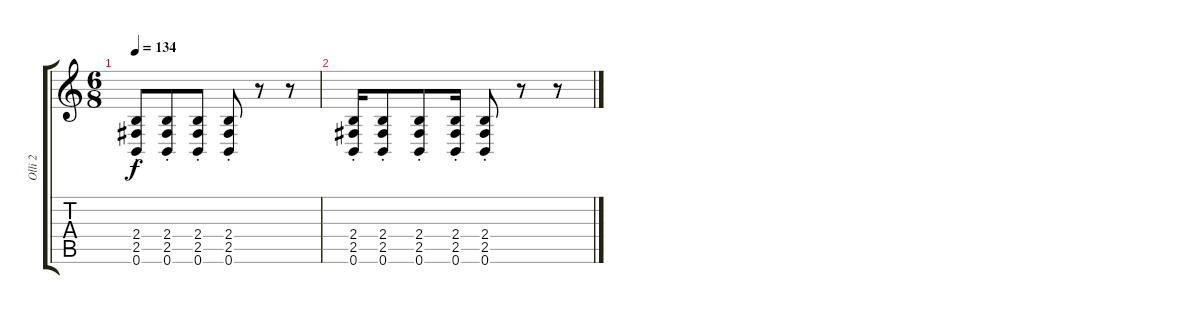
\track ("Olli 2" "Olli 2") {instrument distortionguitar}
\staff {score tabs}
\tuning (B3 Gb3 D3 A2 E2 B1) {hide}
\ts (6 8)
\tempo 134
\clef g2
\ks c
(2.4{st} 2.5{st} 0.6{st}).8{dy f} (2.4 2.5{st} 0.6).8 (2.4 2.5{st} 0.6).8 (2.4 2.5{st} 0.6).8 r.8 r.8 |
(2.4 2.5{st} 0.6).16 (2.4 2.5{st} 0.6).8 (2.4 2.5{st} 0.6).8 (2.4 2.5{st} 0.6).16 (2.4 2.5{st} 0.6).8 r.8 r.8
